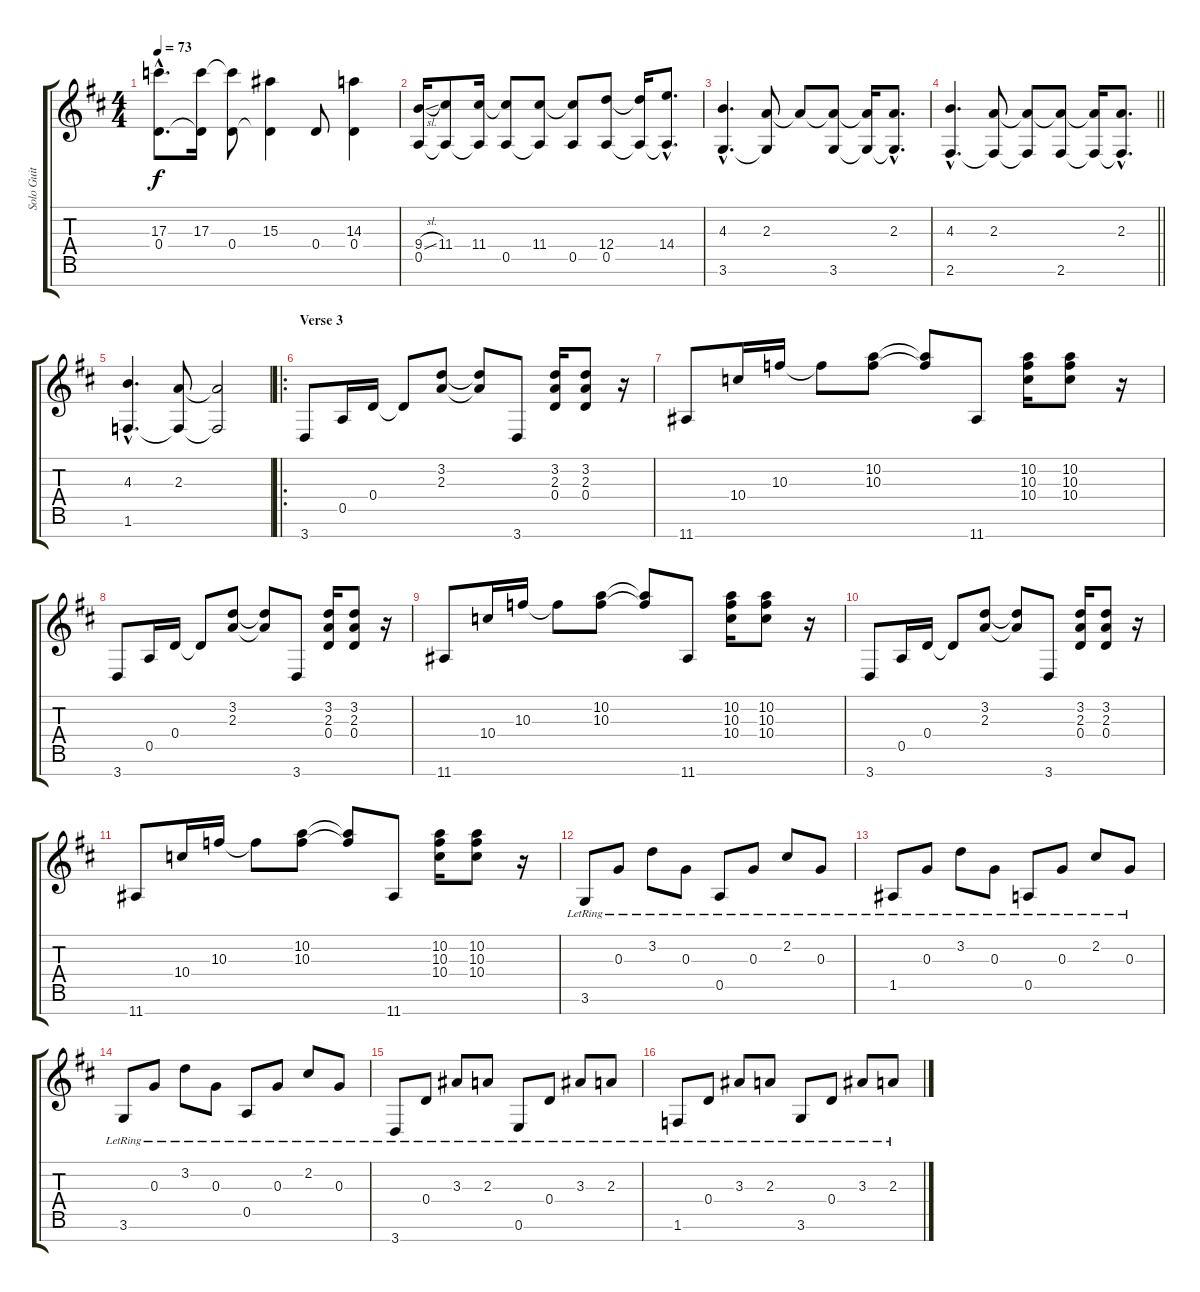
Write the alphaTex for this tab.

\track ("Solo Guit" "Solo Guit") {instrument distortionguitar}
\staff {score tabs}
\tuning (E4 B3 G3 D3 A2 E2 B1) {hide}
\ts (4 4)
\tempo 73
\clef g2
\ks d
(17.3{hac} 0.4{hac}).8{d dy f} (17.3 0.4{t}).16 (17.3{t} 0.4).8 (15.3 0.4{t}).4 0.4.8 (14.3 0.4).4 |
(9.4{sl} 0.5).16 (11.4 0.5{t}).8 (11.4 0.5{t}).16 (11.4{t} 0.5).8 (11.4 0.5{t}).8 (11.4{t} 0.5).8 (12.4 0.5).8 (12.4{t} 0.5{t}).16 (14.4{hac} 0.5{hac t}).8{d} |
(4.3{hac} 3.6{hac}).4{d} (2.3 3.6{t}).8 2.3{t}.8 (2.3{t} 3.6).8 (2.3{t} 3.6{t}).16 (2.3{hac} 3.6{hac t}).8{d} |
\barLineRight lightlight
(4.3{hac} 2.6{hac}).4{d} (2.3 2.6{t}).8 (2.3{t} 2.6{t}).8 (2.3{t} 2.6).8 (2.3{t} 2.6{t}).16 (2.3{hac} 2.6{hac t}).8{d} |
(4.3{hac} 1.6{hac}).4{d} (2.3 1.6{t}).8 (2.3{t} 1.6{t}).2 |
\ro
\section ("" "Verse 3")
3.7.8{volume 8 instrument electricguitarclean} 0.5.16 0.4.16 0.4{t}.8 (3.2 2.3).8 (3.2{t} 2.3{t}).8 3.7.8 (3.2 2.3 0.4).16 (3.2 2.3 0.4).8 r.16 |
11.7.8 10.4.16 10.3.16 10.3{t}.8 (10.2 10.3).8 (10.2{t} 10.3{t}).8 11.7.8 (10.2 10.3 10.4).16 (10.2 10.3 10.4).8 r.16 |
3.7.8 0.5.16 0.4.16 0.4{t}.8 (3.2 2.3).8 (3.2{t} 2.3{t}).8 3.7.8 (3.2 2.3 0.4).16 (3.2 2.3 0.4).8 r.16 |
11.7.8 10.4.16 10.3.16 10.3{t}.8 (10.2 10.3).8 (10.2{t} 10.3{t}).8 11.7.8 (10.2 10.3 10.4).16 (10.2 10.3 10.4).8 r.16 |
3.7.8 0.5.16 0.4.16 0.4{t}.8 (3.2 2.3).8 (3.2{t} 2.3{t}).8 3.7.8 (3.2 2.3 0.4).16 (3.2 2.3 0.4).8 r.16 |
11.7.8 10.4.16 10.3.16 10.3{t}.8 (10.2 10.3).8 (10.2{t} 10.3{t}).8 11.7.8 (10.2 10.3 10.4).16 (10.2 10.3 10.4).8 r.16 |
3.6{lr}.8{volume 12} 0.3{lr}.8 3.2{lr}.8 0.3{lr}.8 0.5{lr}.8 0.3{lr}.8 2.2{lr}.8 0.3{lr}.8 |
1.5{lr}.8 0.3{lr}.8 3.2{lr}.8 0.3{lr}.8 0.5{lr}.8 0.3{lr}.8 2.2{lr}.8 0.3{lr}.8 |
3.6{lr}.8 0.3{lr}.8 3.2{lr}.8 0.3{lr}.8 0.5{lr}.8 0.3{lr}.8 2.2{lr}.8 0.3{lr}.8 |
3.7{lr}.8 0.4{lr}.8 3.3{lr}.8 2.3{lr}.8 0.6{lr}.8 0.4{lr}.8 3.3{lr}.8 2.3{lr}.8 |
1.6{lr}.8 0.4{lr}.8 3.3{lr}.8 2.3{lr}.8 3.6{lr}.8 0.4{lr}.8 3.3{lr}.8 2.3{lr}.8
